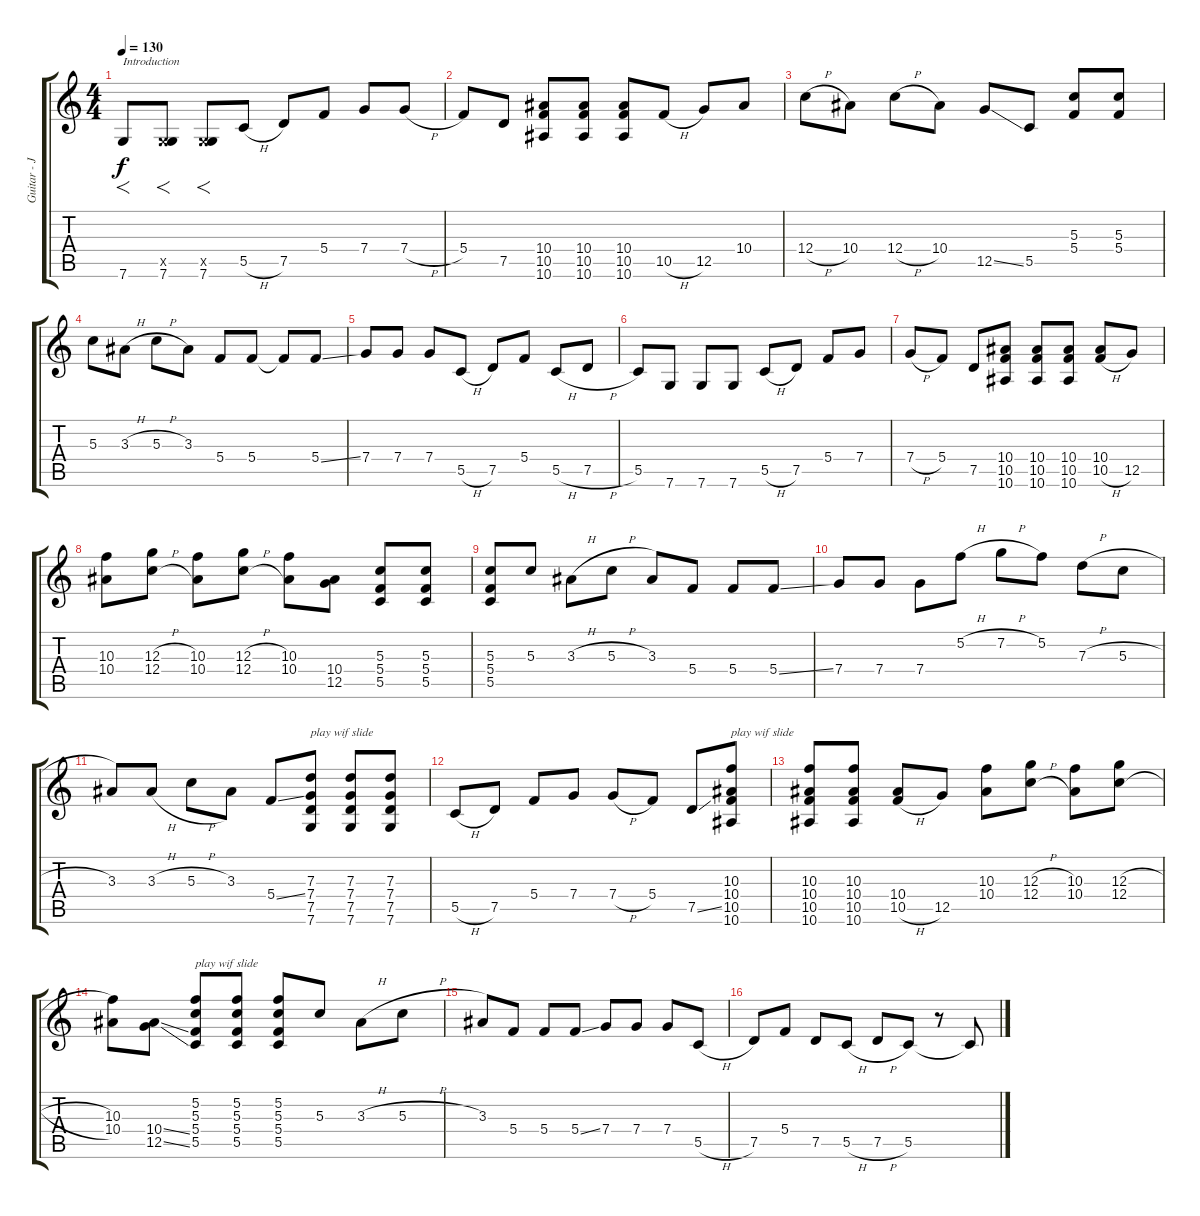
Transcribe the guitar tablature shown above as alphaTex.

\track ("Guitar - John butler" "Guitar - J") {instrument acousticguitarsteel}
\staff {score tabs}
\tuning (E4 C4 G3 C3 G2 C2) {hide}
\ts (4 4)
\tempo 130
\clef g2
\ks c
7.6.8{f txt "Introduction" dy f instrument acousticguitarsteel} (0.5{x} 7.6).8{f} (0.5{x} 7.6).8{f} 5.5{h}.8 7.5.8 5.4.8 7.4.8 7.4{h}.8 |
5.4.8 7.5.8 (10.4 10.5 10.6).8 (10.4 10.5 10.6).8 (10.4 10.5 10.6).8 10.5{h}.8 12.5.8 10.4.8 |
12.4{h}.8 10.4.8 12.4{h}.8 10.4.8 12.5{ss}.8 5.5.8 (5.3 5.4).8 (5.3 5.4).8 |
5.3.8 3.3{h}.8 5.3{h}.8 3.3.8 5.4.8 5.4.8 5.4{t}.8 5.4{ss}.8 |
7.4.8 7.4.8 7.4.8 5.5{h}.8 7.5.8 5.4.8 5.5{h}.8 7.5{h}.8 |
5.5.8 7.6.8 7.6.8 7.6.8 5.5{h}.8 7.5.8 5.4.8 7.4.8 |
7.4{h}.8 5.4.8 7.5.8 (10.4 10.5 10.6).8 (10.4 10.5 10.6).8 (10.4 10.5 10.6).8 (10.4 10.5{h}).8 12.5.8 |
(10.3 10.4).8 (12.3{h} 12.4{h}).8 (10.3 10.4).8 (12.3{h} 12.4{h}).8 (10.3 10.4).8 (10.4 12.5).8 (5.3 5.4 5.5).8 (5.3 5.4 5.5).8 |
(5.3 5.4 5.5).8 5.3.8 3.3{h}.8 5.3{h}.8 3.3.8 5.4.8 5.4.8 5.4{ss}.8 |
7.4.8 7.4.8 7.4.8 5.2{h}.8 7.2{h}.8 5.2.8 7.3{h}.8 5.3{h}.8 |
3.3.8 3.3{h}.8 5.3{h}.8 3.3.8 5.4{ss}.8 (7.3 7.4 7.5 7.6).8{txt "play wif slide"} (7.3 7.4 7.5 7.6).8 (7.3 7.4 7.5 7.6).8 |
5.5{h}.8 7.5.8 5.4.8 7.4.8 7.4{h}.8 5.4.8 7.5{ss}.8 (10.3 10.4 10.5 10.6).8{txt "play wif slide"} |
(10.3 10.4 10.5 10.6).8 (10.3 10.4 10.5 10.6).8 (10.4 10.5{h}).8 12.5.8 (10.3 10.4).8 (12.3{h} 12.4{h}).8 (10.3 10.4).8 (12.3{h} 12.4{h}).8 |
(10.3 10.4).8 (10.4{ss} 12.5{ss}).8 (5.2 5.3 5.4 5.5).8{txt "play wif slide"} (5.2 5.3 5.4 5.5).8 (5.2 5.3 5.4 5.5).8 5.3.8 3.3{h}.8 5.3{h}.8 |
3.3.8 5.4.8 5.4.8 5.4{ss}.8 7.4.8 7.4.8 7.4.8 5.5{h}.8 |
7.5.8 5.4.8 7.5.8 5.5{h}.8 7.5{h}.8 5.5.8 r.8 5.5{t}.8
